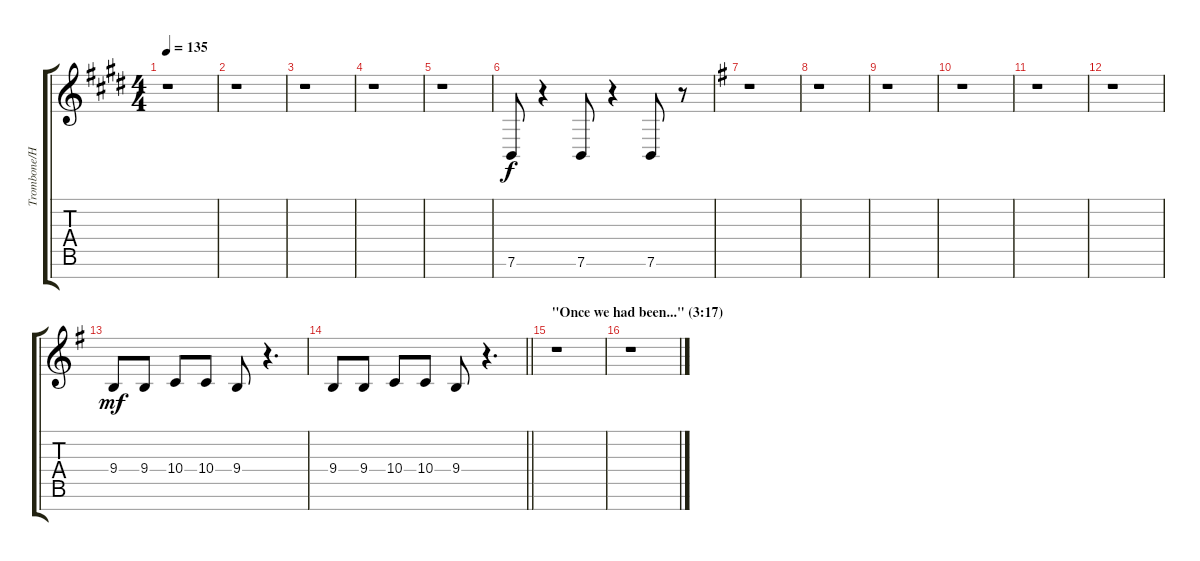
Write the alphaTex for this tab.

\track ("Trombone/Horn" "Trombone/H") {instrument trombone}
\staff {score tabs}
\tuning (E4 B3 G3 D3 A2 E2 B1) {hide}
\ts (4 4)
\tempo 135
\clef g2
\ks c#minor
r.1{dy mp} |
r.1 |
r.1 |
r.1 |
r.1 |
7.6.8{dy f instrument trombone} r.4 7.6.8 r.4 7.6.8 r.8 |
\ks eminor
r.1 |
r.1 |
r.1 |
r.1 |
r.1 |
r.1 |
9.4.8{dy mf} 9.4.8 10.4.8 10.4.8 9.4.8 r.4{d} |
\barLineRight lightlight
9.4.8 9.4.8 10.4.8 10.4.8 9.4.8 r.4{d} |
\section ("" "\"Once we had been...\" (3:17)")
r.1 |
r.1
